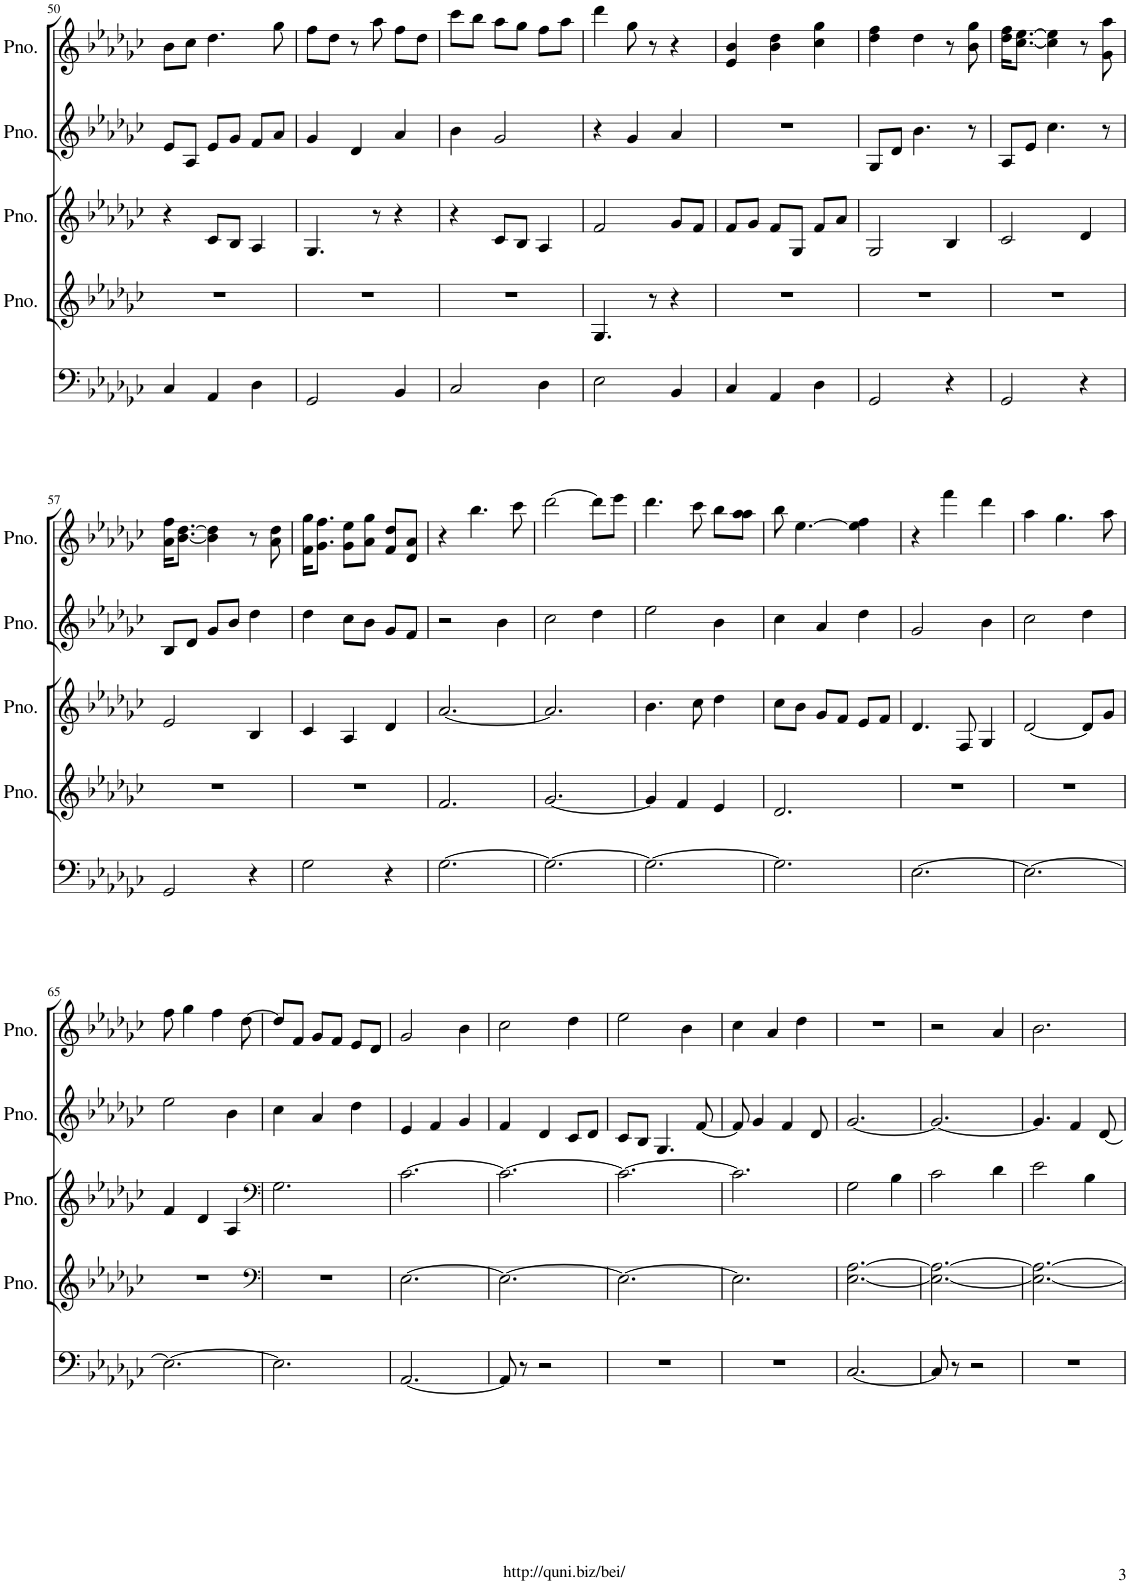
**kern	**kern	**kern	**kern	**kern
*part5	*part4	*part3	*part2	*part1
*staff5	*staff4	*staff3	*staff2	*staff1
*I"Pedal	*I"Piano	*I"Piano	*I"Piano	*I"Piano
*	*I'Pno.	*I'Pno.	*I'Pno.	*I'Pno.
!!LO:PB:g=z
*clefF4	*clefG2	*clefG2	*clefG2	*clefG2
*k[b-e-a-d-g-c-]	*k[b-e-a-d-g-c-]	*k[b-e-a-d-g-c-]	*k[b-e-a-d-g-c-]	*k[b-e-a-d-g-c-]
*M3/4	*M3/4	*M3/4	*M3/4	*M3/4
=50	=50	=50	=50	=50
4C-/	2.r	4r	8e-/L	8b-\L
.	.	.	8A-/J	8cc-\J
4AA-/	.	8c-/L	8e-/L	4.dd-\
.	.	8B-/J	8g-/J	.
4D-\	.	4A-/	8f/L	.
.	.	.	8a-/J	8gg-\
=51	=51	=51	=51	=51
2GG-/	2.r	4.G-/	4g-/	8ff\L
.	.	.	.	8dd-\J
.	.	.	4d-/	8r
.	.	8r	.	8aa-\
4BB-/	.	4r	4a-/	8ff\L
.	.	.	.	8dd-\J
=52	=52	=52	=52	=52
2C-/	2.r	4r	4b-\	8ccc-\L
.	.	.	.	8bb-\J
.	.	8c-/L	2g-/	8aa-\L
.	.	8B-/J	.	8gg-\J
4D-\	.	4A-/	.	8ff\L
.	.	.	.	8aa-\J
=53	=53	=53	=53	=53
2E-\	4.G-/	2f/	4r	4ddd-\
.	.	.	4g-/	8gg-\
.	8r	.	.	8r
4BB-/	4r	8g-/L	4a-/	4r
.	.	8f/J	.	.
=54	=54	=54	=54	=54
4C-/	2.r	8f/L	2.r	4e-/ 4b-/
.	.	8g-/J	.	.
4AA-/	.	8f/L	.	4b-\ 4dd-\
.	.	8G-/J	.	.
4D-\	.	8f/L	.	4cc-\ 4gg-\
.	.	8a-/J	.	.
=55	=55	=55	=55	=55
2GG-/	2.r	2G-/	8G-/L	4dd-\ 4ff\
.	.	.	8d-/J	.
.	.	.	4.b-\	4dd-\
4r	.	4B-/	.	8r
.	.	.	8r	8b-\ 8gg-\
=56	=56	=56	=56	=56
2GG-/	2.r	2c-/	8A-/L	16dd-\ 16ff\KL
.	.	.	.	[8.cc-\ [8.ee-\J
.	.	.	8e-/J	.
.	.	.	4.cc-\	4cc-\] 4ee-\]
4r	.	4d-/	.	8r
.	.	.	8r	8g-\ 8aa-\
!!LO:LB:g=z
=57	=57	=57	=57	=57
2GG-/	2.r	2e-/	8B-/L	16a-\ 16ff\KL
.	.	.	.	[8.b-\ [8.dd-\J
.	.	.	8d-/J	.
.	.	.	8g-/L	4b-\] 4dd-\]
.	.	.	8b-/J	.
4r	.	4B-/	4dd-\	8r
.	.	.	.	8a-\ 8dd-\
=58	=58	=58	=58	=58
2G-\	2.r	4c-/	4dd-\	16f\ 16gg-\KL
.	.	.	.	8.g-\ 8.ff\J
.	.	4A-/	8cc-\L	8g-\ 8ee-\L
.	.	.	8b-\J	8a-\ 8gg-\J
4r	.	4d-/	8g-/L	8f/ 8dd-/L
.	.	.	8f/J	8d-/ 8a-/J
=59	=59	=59	=59	=59
[2.G-\	2.f/	[2.a-/	2r	4r
.	.	.	.	4.bb-\
.	.	.	4b-\	.
.	.	.	.	8ccc-\
=60	=60	=60	=60	=60
2.G-\_	[2.g-/	2.a-/]	2cc-\	[2ddd-\
.	.	.	4dd-\	8ddd-\L]
.	.	.	.	8eee-\J
=61	=61	=61	=61	=61
2.G-\_	4g-/]	4.b-\	2ee-\	4.ddd-\
.	4f/	.	.	.
.	.	8cc-\	.	8ccc-\
.	4e-/	4dd-\	4b-\	8bb-\L
.	.	.	.	8aa-\ 8aa-\J
=62	=62	=62	=62	=62
2.G-\]	2.d-/	8cc-\L	4cc-\	8bb-\
.	.	8b-\J	.	[4.ee-\
.	.	8g-/L	4a-/	.
.	.	8f/J	.	.
.	.	8e-/L	4dd-\	4ee-\] 4ff\
.	.	8f/J	.	.
=63	=63	=63	=63	=63
[2.E-\	2.r	4.d-/	2g-/	4r
.	.	.	.	4fff\
.	.	8F/	.	.
.	.	4G-/	4b-\	4ddd-\
=64	=64	=64	=64	=64
2.E-\_	2.r	[2d-/	2cc-\	4aa-\
.	.	.	.	4.gg-\
.	.	8d-/L]	4dd-\	.
.	.	8g-/J	.	8aa-\
!!LO:LB:g=z
=65	=65	=65	=65	=65
2.E-\_	2.r	4f/	2ee-\	8ff\
.	.	.	.	4gg-\
.	.	4d-/	.	.
.	.	.	.	4ff\
.	.	4A-/	4b-\	.
.	.	.	.	[8dd-\
=66	=66	=66	=66	=66
*	*clefF4	*clefF4	*	*
2.E-\]	2.r	2.G-\	4cc-\	8dd-/L]
.	.	.	.	8f/J
.	.	.	4a-/	8g-/L
.	.	.	.	8f/J
.	.	.	4dd-\	8e-/L
.	.	.	.	8d-/J
=67	=67	=67	=67	=67
[2.AA-/	[2.E-\	[2.c-\	4e-/	2g-/
.	.	.	4f/	.
.	.	.	4g-/	4b-\
=68	=68	=68	=68	=68
8AA-/]	2.E-\_	2.c-\_	4f/	2cc-\
8r	.	.	.	.
2r	.	.	4d-/	.
.	.	.	8c-/L	4dd-\
.	.	.	8d-/J	.
=69	=69	=69	=69	=69
2.r	2.E-\_	2.c-\_	8c-/L	2ee-\
.	.	.	8B-/J	.
.	.	.	4.G-/	.
.	.	.	.	4b-\
.	.	.	[8f/	.
=70	=70	=70	=70	=70
2.r	2.E-\]	2.c-\]	8f/]	4cc-\
.	.	.	4g-/	.
.	.	.	.	4a-/
.	.	.	4f/	.
.	.	.	.	4dd-\
.	.	.	8d-/	.
=71	=71	=71	=71	=71
[2.C-/	[2.E-\ [2.A-\	2G-\	[2.g-/	2.r
.	.	4B-\	.	.
=72	=72	=72	=72	=72
8C-/]	2.E-\_ 2.A-\_	2c-\	2.g-/_	2r
8r	.	.	.	.
2r	.	.	.	.
.	.	4d-\	.	4a-/
=73	=73	=73	=73	=73
2.r	2.E-\_ 2.A-\_	2e-\	4.g-/]	2.b-\
.	.	.	4f/	.
.	.	4B-\	.	.
.	.	.	[8d-/	.
=	=	=	=	=
*-	*-	*-	*-	*-
